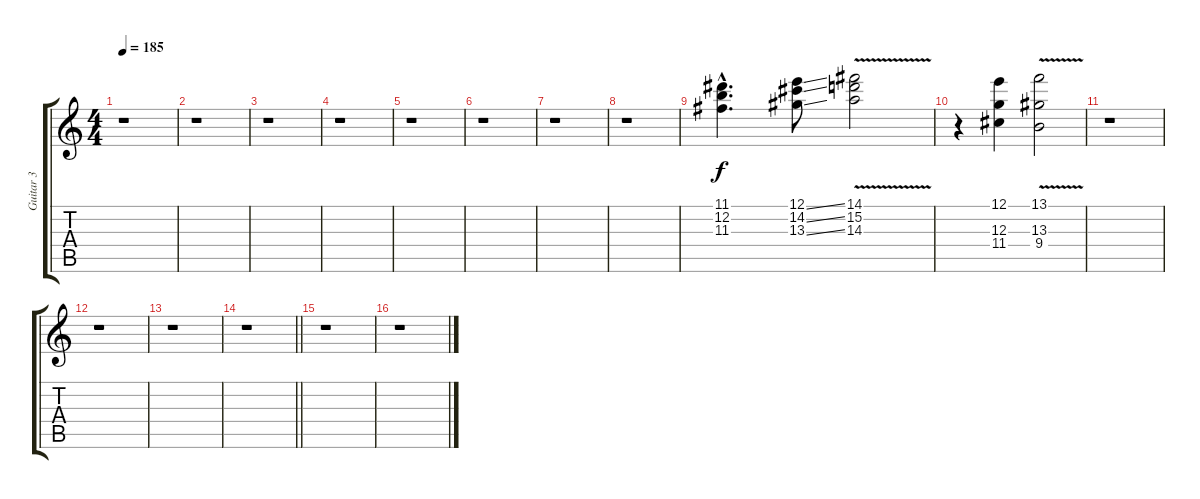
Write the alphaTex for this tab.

\track ("Guitar 3" "Guitar 3") {instrument electricguitarjazz}
\staff {score tabs}
\tuning (E4 B3 G3 D3 A2 E2) {hide}
\ts (4 4)
\tempo 185
\clef g2
\ks c
r.1{dy f} |
r.1 |
r.1 |
r.1 |
r.1 |
r.1 |
r.1 |
r.1 |
(11.1{hac} 12.2{hac} 11.3{hac}).4{d} (12.1{ss} 14.2{ss} 13.3{ss}).8 (14.1{v} 15.2{v} 14.3{v}).2 |
r.4 (12.1 12.3 11.4).4 (13.1{v} 13.3{v} 9.4).2 |
r.1 |
r.1 |
r.1 |
\barLineRight lightlight
r.1 |
r.1 |
r.1
